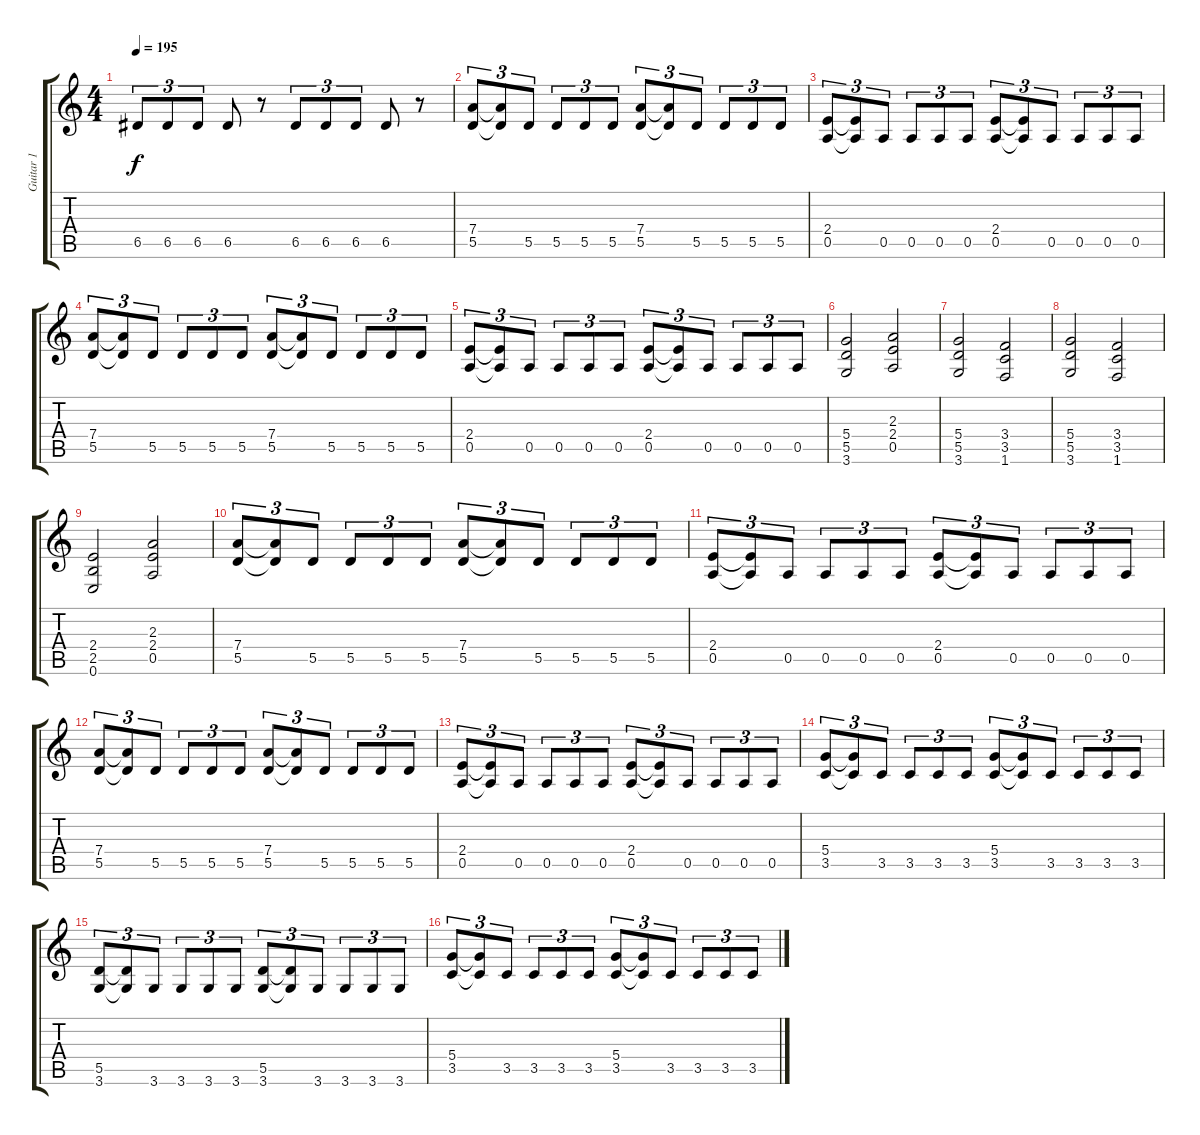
\track ("Guitar 1" "Guitar 1") {instrument overdrivenguitar}
\staff {score tabs}
\tuning (E4 B3 G3 D3 A2 E2) {hide}
\ts (4 4)
\tempo 195
\clef g2
\ks aminor
6.5.8{tu (3 2) dy f} 6.5.8{tu (3 2)} 6.5.8{tu (3 2)} 6.5.8 r.8 6.5.8{tu (3 2)} 6.5.8{tu (3 2)} 6.5.8{tu (3 2)} 6.5.8 r.8 |
\section ("" "")
(7.4 5.5).8{tu (3 2)} (7.4{t} 5.5{t}).8{tu (3 2)} 5.5.8{tu (3 2)} 5.5.8{tu (3 2)} 5.5.8{tu (3 2)} 5.5.8{tu (3 2)} (7.4 5.5).8{tu (3 2)} (7.4{t} 5.5{t}).8{tu (3 2)} 5.5.8{tu (3 2)} 5.5.8{tu (3 2)} 5.5.8{tu (3 2)} 5.5.8{tu (3 2)} |
(2.4 0.5).8{tu (3 2)} (2.4{t} 0.5{t}).8{tu (3 2)} 0.5.8{tu (3 2)} 0.5.8{tu (3 2)} 0.5.8{tu (3 2)} 0.5.8{tu (3 2)} (2.4 0.5).8{tu (3 2)} (2.4{t} 0.5{t}).8{tu (3 2)} 0.5.8{tu (3 2)} 0.5.8{tu (3 2)} 0.5.8{tu (3 2)} 0.5.8{tu (3 2)} |
(7.4 5.5).8{tu (3 2)} (7.4{t} 5.5{t}).8{tu (3 2)} 5.5.8{tu (3 2)} 5.5.8{tu (3 2)} 5.5.8{tu (3 2)} 5.5.8{tu (3 2)} (7.4 5.5).8{tu (3 2)} (7.4{t} 5.5{t}).8{tu (3 2)} 5.5.8{tu (3 2)} 5.5.8{tu (3 2)} 5.5.8{tu (3 2)} 5.5.8{tu (3 2)} |
(2.4 0.5).8{tu (3 2)} (2.4{t} 0.5{t}).8{tu (3 2)} 0.5.8{tu (3 2)} 0.5.8{tu (3 2)} 0.5.8{tu (3 2)} 0.5.8{tu (3 2)} (2.4 0.5).8{tu (3 2)} (2.4{t} 0.5{t}).8{tu (3 2)} 0.5.8{tu (3 2)} 0.5.8{tu (3 2)} 0.5.8{tu (3 2)} 0.5.8{tu (3 2)} |
(5.4 5.5 3.6).2 (2.3 2.4 0.5).2 |
(5.4 5.5 3.6).2 (3.4 3.5 1.6).2 |
(5.4 5.5 3.6).2 (3.4 3.5 1.6).2 |
(2.4 2.5 0.6).2 (2.3 2.4 0.5).2 |
\section ("" "")
(7.4 5.5).8{tu (3 2)} (7.4{t} 5.5{t}).8{tu (3 2)} 5.5.8{tu (3 2)} 5.5.8{tu (3 2)} 5.5.8{tu (3 2)} 5.5.8{tu (3 2)} (7.4 5.5).8{tu (3 2)} (7.4{t} 5.5{t}).8{tu (3 2)} 5.5.8{tu (3 2)} 5.5.8{tu (3 2)} 5.5.8{tu (3 2)} 5.5.8{tu (3 2)} |
(2.4 0.5).8{tu (3 2)} (2.4{t} 0.5{t}).8{tu (3 2)} 0.5.8{tu (3 2)} 0.5.8{tu (3 2)} 0.5.8{tu (3 2)} 0.5.8{tu (3 2)} (2.4 0.5).8{tu (3 2)} (2.4{t} 0.5{t}).8{tu (3 2)} 0.5.8{tu (3 2)} 0.5.8{tu (3 2)} 0.5.8{tu (3 2)} 0.5.8{tu (3 2)} |
(7.4 5.5).8{tu (3 2)} (7.4{t} 5.5{t}).8{tu (3 2)} 5.5.8{tu (3 2)} 5.5.8{tu (3 2)} 5.5.8{tu (3 2)} 5.5.8{tu (3 2)} (7.4 5.5).8{tu (3 2)} (7.4{t} 5.5{t}).8{tu (3 2)} 5.5.8{tu (3 2)} 5.5.8{tu (3 2)} 5.5.8{tu (3 2)} 5.5.8{tu (3 2)} |
(2.4 0.5).8{tu (3 2)} (2.4{t} 0.5{t}).8{tu (3 2)} 0.5.8{tu (3 2)} 0.5.8{tu (3 2)} 0.5.8{tu (3 2)} 0.5.8{tu (3 2)} (2.4 0.5).8{tu (3 2)} (2.4{t} 0.5{t}).8{tu (3 2)} 0.5.8{tu (3 2)} 0.5.8{tu (3 2)} 0.5.8{tu (3 2)} 0.5.8{tu (3 2)} |
(5.4 3.5).8{tu (3 2)} (5.4{t} 3.5{t}).8{tu (3 2)} 3.5.8{tu (3 2)} 3.5.8{tu (3 2)} 3.5.8{tu (3 2)} 3.5.8{tu (3 2)} (5.4 3.5).8{tu (3 2)} (5.4{t} 3.5{t}).8{tu (3 2)} 3.5.8{tu (3 2)} 3.5.8{tu (3 2)} 3.5.8{tu (3 2)} 3.5.8{tu (3 2)} |
(5.5 3.6).8{tu (3 2)} (5.5{t} 3.6{t}).8{tu (3 2)} 3.6.8{tu (3 2)} 3.6.8{tu (3 2)} 3.6.8{tu (3 2)} 3.6.8{tu (3 2)} (5.5 3.6).8{tu (3 2)} (5.5{t} 3.6{t}).8{tu (3 2)} 3.6.8{tu (3 2)} 3.6.8{tu (3 2)} 3.6.8{tu (3 2)} 3.6.8{tu (3 2)} |
(5.4 3.5).8{tu (3 2)} (5.4{t} 3.5{t}).8{tu (3 2)} 3.5.8{tu (3 2)} 3.5.8{tu (3 2)} 3.5.8{tu (3 2)} 3.5.8{tu (3 2)} (5.4 3.5).8{tu (3 2)} (5.4{t} 3.5{t}).8{tu (3 2)} 3.5.8{tu (3 2)} 3.5.8{tu (3 2)} 3.5.8{tu (3 2)} 3.5.8{tu (3 2)}
